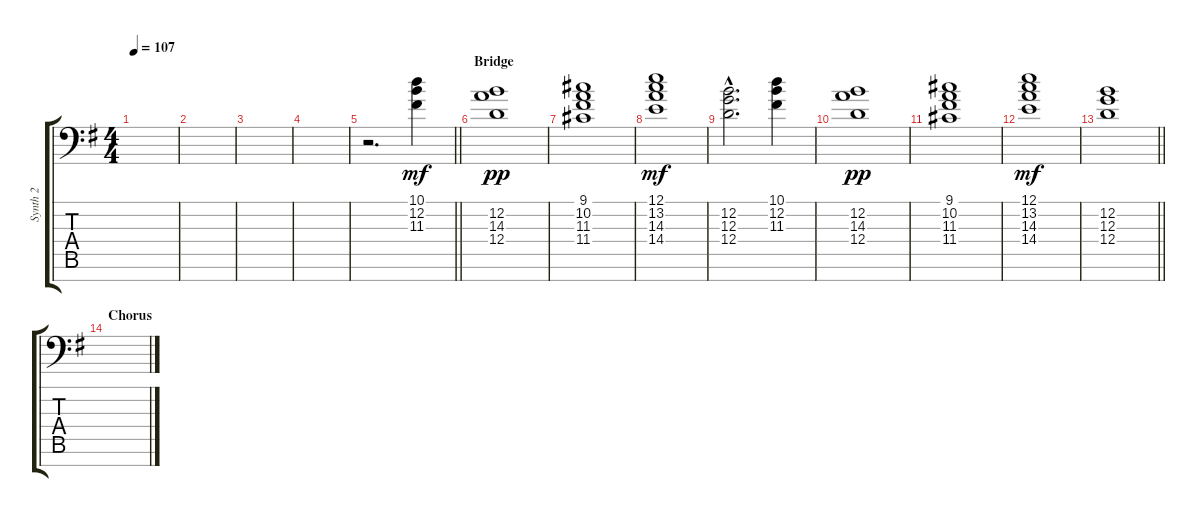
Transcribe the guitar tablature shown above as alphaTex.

\track ("Synth 2" "Synth 2") {instrument pad8sweep}
\staff {score tabs}
\tuning (E4 B3 G3 D3 A2 E2 C-1) {hide}
\ts (4 4)
\tempo 107
\clef f4
\ks g
|
|
|
|
\barLineRight lightlight
r.2{d} (10.1 12.2 11.3).4{dy mf} |
\section ("" "Bridge")
(12.2 14.3 12.4).1{dy pp} |
(9.1 10.2 11.3 11.4).1 |
(12.1 13.2 14.3 14.4).1{dy mf} |
(12.2{hac} 12.3{hac} 12.4{hac}).2{d} (10.1 12.2 11.3).4 |
(12.2 14.3 12.4).1{dy pp} |
(9.1 10.2 11.3 11.4).1 |
(12.1 13.2 14.3 14.4).1{dy mf} |
\barLineRight lightlight
(12.2 12.3 12.4).1 |
\section ("" "Chorus")
